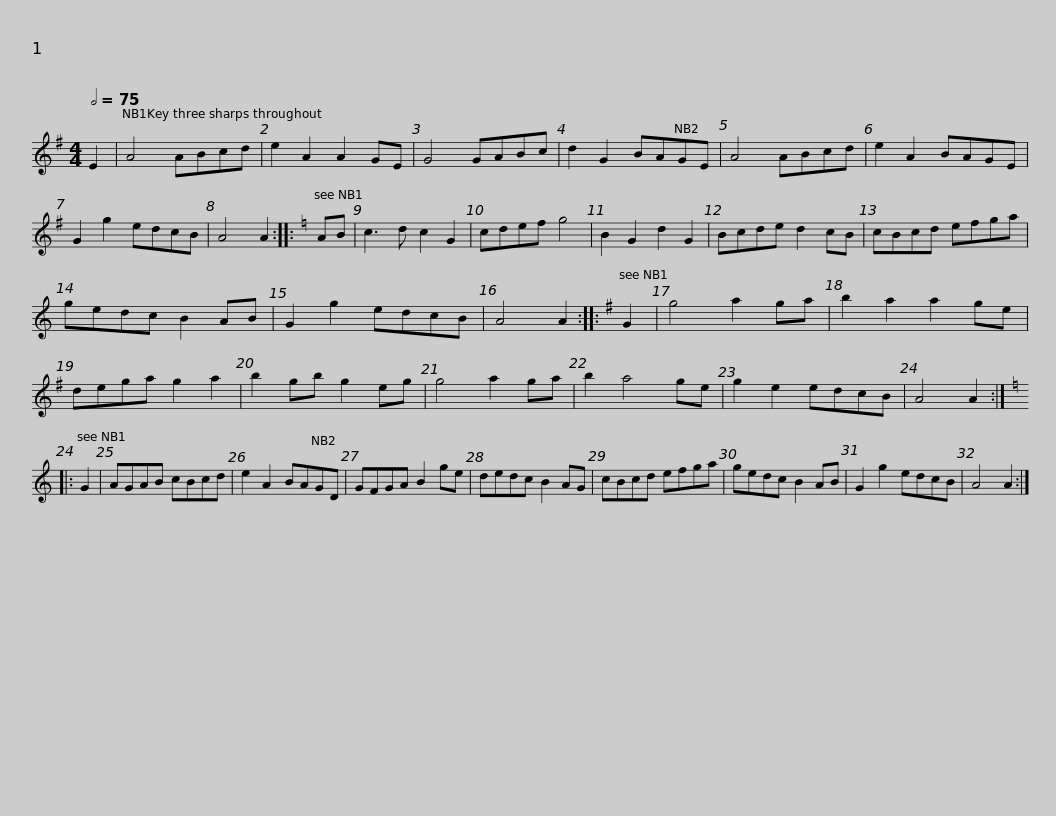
X:1
L:1/8
Q:1/2=75
M:4/4
I:linebreak $
K:G
V:1 treble
V:1
 E2 | A4 ABcd | e2 A2 A2 GE | G4 GABc | d2 G2 BAGE | %5
 A4 ABcd | e2 A2 BAGE | G2 g2 edcB | A4 A2 ::$[K:Amin] AB | %10
 c3 d c2 G2 | cdef g4 | B2 G2 d2 G2 | Bcde d2 cB | cBcd efga | %15
 gedc B2 AB | G2 g2 edcB |$ A4 A2 ::[K:G] G2 | g4 a2 ga | %20
 b2 a2 a2 ge | dega g2 a2 | b2 gb g2 eg | g4 a2 ga | b2 a4 ge |$ %25
 g2 e2 edcB | A4 A2 ::[K:Amin] G2 | AGAB cBcd | e2 A2 BAGD | %30
 GFGA B2 ge | dedc B2 AG |$ cBcd efga | gedc B2 AB | G2 g2 edcB | %35
 A4 A2 :| %36
